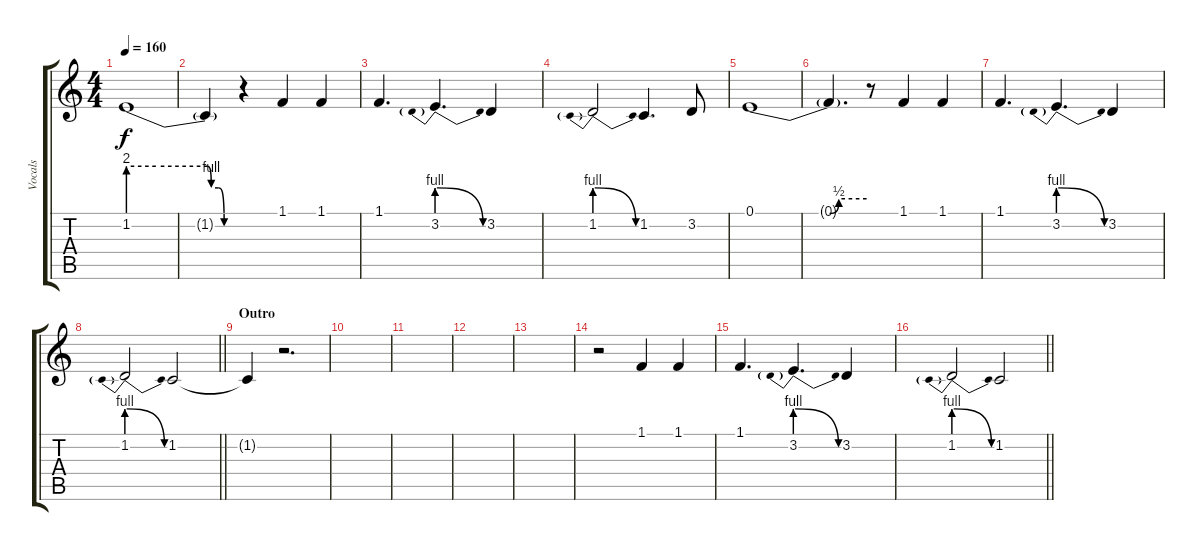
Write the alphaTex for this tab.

\track ("Vocals" "Vocals") {instrument tenorsax}
\staff {score tabs}
\tuning (E4 B3 G3 D3 A2 E2) {hide}
\ts (4 4)
\tempo 160
\clef g2
\ks c
1.2{be (custom 0 8 15 8 43 8 45 4 49 4 52 0 60 0)}.1{dy f} |
1.2{t}.4 r.4 1.1.4 1.1.4 |
1.1.4{d} 3.2{be (prebendrelease 0 4 60 0)}.4{d} 3.2.4 |
1.2{be (prebendrelease 0 4 60 0)}.2 1.2.4{d} 3.2.8 |
0.1{be (custom 0 0 40 0 45 2 60 2)}.1 |
0.1{t}.4{d} r.8 1.1.4 1.1.4 |
1.1.4{d} 3.2{be (prebendrelease 0 4 60 0)}.4{d} 3.2.4 |
\barLineRight lightlight
1.2{be (prebendrelease 0 4 60 0)}.2 1.2.2 |
\section ("" "Outro")
1.2{t}.4 r.2{d} |
|
|
|
|
r.2 1.1.4 1.1.4 |
1.1.4{d} 3.2{be (prebendrelease 0 4 60 0)}.4{d} 3.2.4 |
\barLineRight lightlight
1.2{be (prebendrelease 0 4 60 0)}.2 1.2.2
